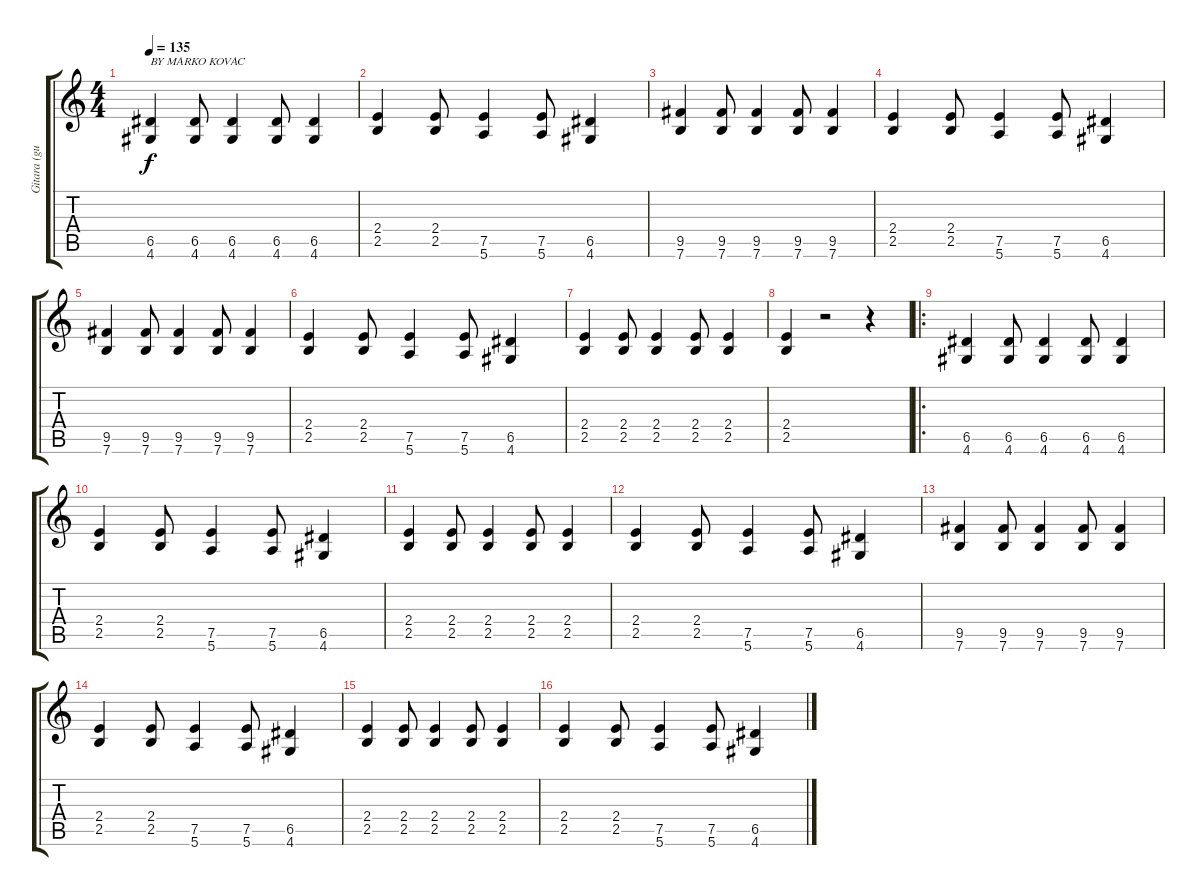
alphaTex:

\track ("Gitara (guitar)" "Gitara (gu") {instrument electricguitarjazz}
\staff {score tabs}
\tuning (E4 B3 G3 D3 A2 E2) {hide}
\ts (4 4)
\tempo 135
\clef g2
\ks c
(6.5 4.6).4{txt "BY MARKO KOVAC" dy f instrument electricguitarjazz} (6.5 4.6).8 (6.5 4.6).4 (6.5 4.6).8 (6.5 4.6).4 |
(2.4 2.5).4 (2.4 2.5).8 (7.5 5.6).4 (7.5 5.6).8 (6.5 4.6).4 |
(9.5 7.6).4 (9.5 7.6).8 (9.5 7.6).4 (9.5 7.6).8 (9.5 7.6).4 |
(2.4 2.5).4 (2.4 2.5).8 (7.5 5.6).4 (7.5 5.6).8 (6.5 4.6).4 |
(9.5 7.6).4 (9.5 7.6).8 (9.5 7.6).4 (9.5 7.6).8 (9.5 7.6).4 |
(2.4 2.5).4 (2.4 2.5).8 (7.5 5.6).4 (7.5 5.6).8 (6.5 4.6).4 |
(2.4 2.5).4 (2.4 2.5).8 (2.4 2.5).4 (2.4 2.5).8 (2.4 2.5).4 |
(2.4 2.5).4 r.2 r.4 |
\ro
(6.5 4.6).4 (6.5 4.6).8 (6.5 4.6).4 (6.5 4.6).8 (6.5 4.6).4 |
(2.4 2.5).4 (2.4 2.5).8 (7.5 5.6).4 (7.5 5.6).8 (6.5 4.6).4 |
(2.4 2.5).4 (2.4 2.5).8 (2.4 2.5).4 (2.4 2.5).8 (2.4 2.5).4 |
(2.4 2.5).4 (2.4 2.5).8 (7.5 5.6).4 (7.5 5.6).8 (6.5 4.6).4 |
(9.5 7.6).4 (9.5 7.6).8 (9.5 7.6).4 (9.5 7.6).8 (9.5 7.6).4 |
(2.4 2.5).4 (2.4 2.5).8 (7.5 5.6).4 (7.5 5.6).8 (6.5 4.6).4 |
(2.4 2.5).4 (2.4 2.5).8 (2.4 2.5).4 (2.4 2.5).8 (2.4 2.5).4 |
(2.4 2.5).4 (2.4 2.5).8 (7.5 5.6).4 (7.5 5.6).8 (6.5 4.6).4
